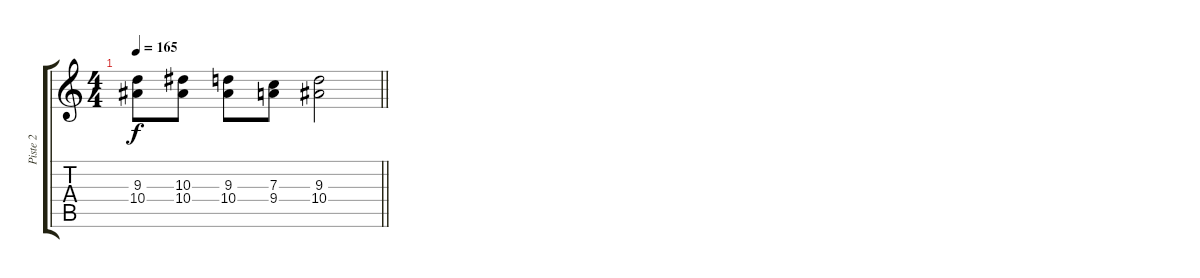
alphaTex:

\track ("Piste 2" "Piste 2") {instrument distortionguitar}
\staff {score tabs}
\tuning (D4 A3 F3 C3 G2 D2) {hide}
\ts (4 4)
\tempo 165
\clef g2
\barLineRight lightlight
\ks c
(9.3 10.4).8{dy f} (10.3 10.4).8 (9.3 10.4).8 (7.3 9.4).8 (9.3 10.4).2
